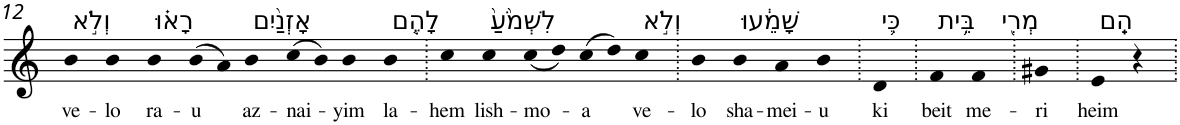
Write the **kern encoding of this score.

**kern	**text
*part1	*part1
*staff1	*staff1
*I"Piano	*
*I'Pno	*
!!LO:PB:g=z
*clefG2	*
*k[]	*
=12	=12
!LO:TX:a:t=וְלֹ֣א	!
!	!LO:LY:b
4b	ve-
!	!LO:LY:b
4b	-lo
!LO:TX:a:t=רָא֗וּ	!
!	!LO:LY:b
4b	ra-
!	!LO:LY:b
(>8b	-u
8a)	.
!LO:TX:a:t=אָזְנַ֨יִם	!
!	!LO:LY:b
4b	az-
!	!LO:LY:b
(>8cc	-nai-
8b)	.
!	!LO:LY:b
4b	-yim
!LO:TX:a:t=לָהֶ֤ם	!
!	!LO:LY:b
4b	la-
=13.	=13.
!	!LO:LY:b
4cc	-hem
!LO:TX:a:t=לִשְׁמֹ֙עַ֙	!
!	!LO:LY:b
4cc	lish-
!	!LO:LY:b
(<8cc	-mo-
8dd)	.
!	!LO:LY:b
(>8cc	-a
8dd)	.
!LO:TX:a:t=וְלֹ֣א	!
!	!LO:LY:b
4cc	ve-
=14.	=14.
!	!LO:LY:b
4b	-lo
!LO:TX:a:t=שָׁמֵ֔עוּ	!
!	!LO:LY:b
4b	sha-
!	!LO:LY:b
4a	-mei-
!	!LO:LY:b
4b	-u
=15.	=15.
!LO:TX:a:t=כִּ֛י	!
!	!LO:LY:b
4d	ki
=16.	=16.
!LO:TX:a:t=בֵּ֥ית	!
!	!LO:LY:b
4f	beit
!LO:TX:a:t=מְרִ֖י	!
!	!LO:LY:b
4f	me-
=17.	=17.
!	!LO:LY:b
4g#X	-ri
=18.	=18.
!LO:TX:a:t=הֵֽם	!
!	!LO:LY:b
4e	heim
4r	.
=.	=.
*-	*-
